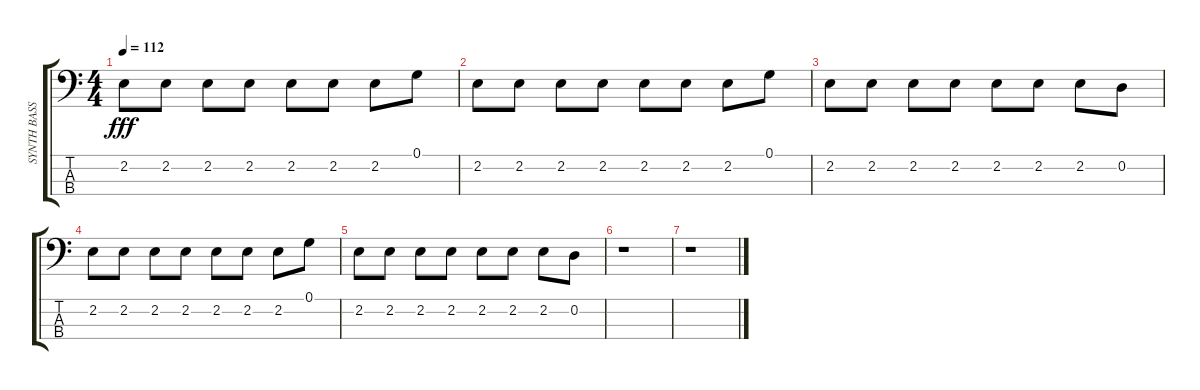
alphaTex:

\track ("SYNTH BASS1" "SYNTH BASS") {instrument synthbass1}
\staff {score tabs}
\tuning (G2 D2 A1 E1) {hide}
\ts (4 4)
\tempo 112
\clef f4
\ks c
2.2.8{dy fff volume 6} 2.2.8{volume 7} 2.2.8{volume 8} 2.2.8{volume 8} 2.2.8{volume 9} 2.2.8{volume 10} 2.2.8{volume 11} 0.1.8{volume 12} |
2.2.8{volume 12} 2.2.8{volume 12} 2.2.8{volume 11} 2.2.8{volume 10} 2.2.8{volume 10} 2.2.8{volume 9} 2.2.8{volume 8} 0.1.8{volume 7} |
2.2.8{volume 6} 2.2.8{volume 7} 2.2.8{volume 8} 2.2.8{volume 9} 2.2.8{volume 9} 2.2.8{volume 10} 2.2.8{volume 11} 0.2.8{volume 12} |
2.2.8{volume 12} 2.2.8{volume 12} 2.2.8{volume 11} 2.2.8{volume 10} 2.2.8{volume 10} 2.2.8{volume 9} 2.2.8{volume 8} 0.1.8{volume 7} |
2.2.8{volume 7} 2.2.8{volume 7} 2.2.8{volume 8} 2.2.8{volume 8} 2.2.8{volume 9} 2.2.8{volume 10} 2.2.8{volume 11} 0.2.8{volume 12} |
r.1 |
r.1
